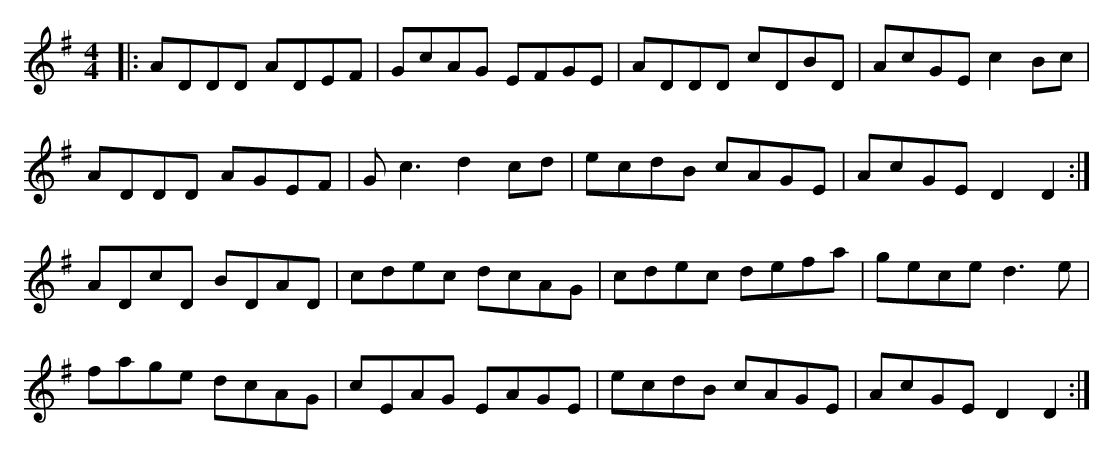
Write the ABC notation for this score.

X:1
M:4/4
K:Dmix
|:ADDD ADEF|GcAG EFGE|ADDD cDBD|AcGE c2Bc|
ADDD AGEF|Gc3 d2cd|ecdB cAGE|AcGE D2D2:|
ADcD BDAD|cdec dcAG|cdec defa|gece d3e|
fage dcAG|cEAG EAGE|ecdB cAGE|AcGE D2D2:|
